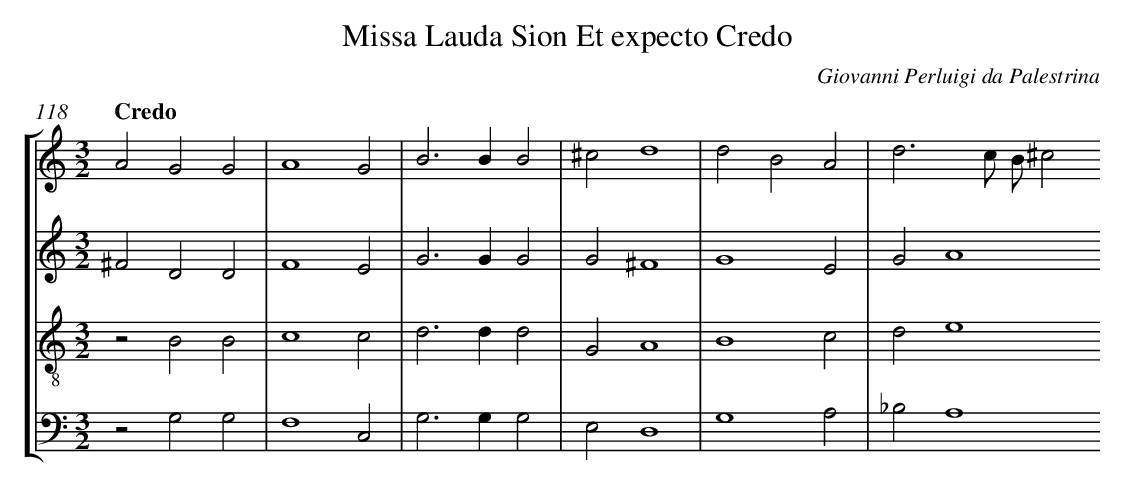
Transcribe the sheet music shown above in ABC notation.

X:1
T: Missa Lauda Sion Et expecto Credo
C: Giovanni Perluigi da Palestrina
L: 1/4
M: 3/2
Q: "Credo"
%%staves [1 2 3 4]
V: 1 clef=treble
V: 2 clef=treble
V: 3 clef=treble-8
V: 4 clef=bass
K: C
[V:1] A2G2G2 |
[V:2] ^F2D2D2 |
[V:3] z2B2B2 |
[V:4] z2G,2G,2 |
[V:1] A4G2 |
[V:2] F4E2 |
[V:3] c4c2 |
[V:4] F,4C,2 |
[V:1] B2>B2B2 |
[V:2] G2>G2G2 |
[V:3] d2>d2d2 |
[V:4] G,2>G,2G,2 |
[V:1] ^c2d4 |
[V:2] G2^F4 |
[V:3] G2A4 |
[V:4] E,2D,4 |
[V:1] d2B2A2 |
[V:2] G4E2 |
[V:3] B4c2 |
[V:4] G,4A,2 |
[V:1] d3c/ B/^c2
[V:2] G2A4
[V:3] d2e4
[V:4] _B,2A,4
